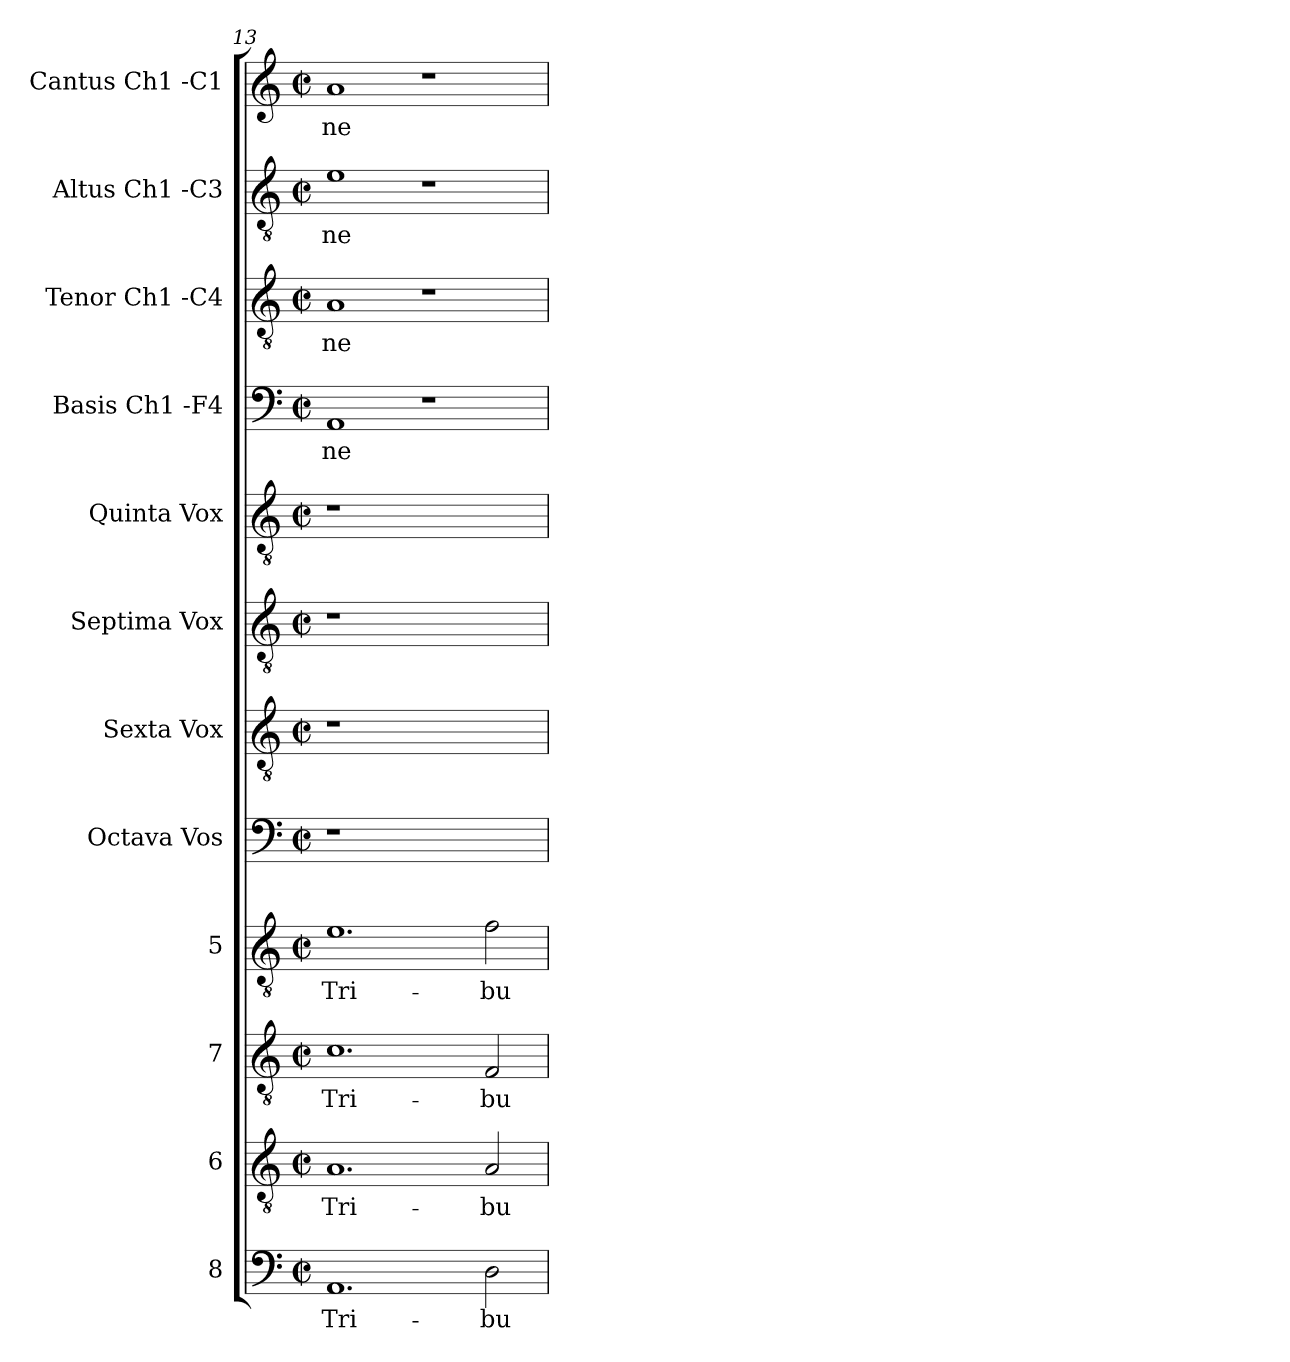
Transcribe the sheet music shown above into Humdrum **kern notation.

**kern	**text	**kern	**text	**kern	**text	**kern	**text	**kern	**kern	**kern	**kern	**kern	**text	**kern	**text	**kern	**text	**kern	**text
*part12	*part12	*part11	*part11	*part10	*part10	*part9	*part9	*part8	*part7	*part6	*part5	*part4	*part4	*part3	*part3	*part2	*part2	*part1	*part1
*staff12	*staff12	*staff11	*staff11	*staff10	*staff10	*staff9	*staff9	*staff8	*staff7	*staff6	*staff5	*staff4	*staff4	*staff3	*staff3	*staff2	*staff2	*staff1	*staff1
*I"8	*	*I"6	*	*I"7	*	*I"5	*	*I"Octava  Vos	*I"Sexta  Vox	*I"Septima  Vox	*I"Quinta  Vox	*I"Basis  Ch1 -F4	*	*I"Tenor  Ch1 -C4	*	*I"Altus  Ch1 -C3	*	*I"Cantus  Ch1 -C1	*
*	*	*	*	*	*	*	*	*	*	*	*	*I'B	*	*I'T	*	*I'A	*	*I'C	*
!!LO:PB:g=z
*clefF4	*	*clefGv2	*	*clefGv2	*	*clefGv2	*	*clefF4	*clefGv2	*clefGv2	*clefGv2	*clefF4	*	*clefGv2	*	*clefGv2	*	*clefG2	*
*k[]	*	*k[]	*	*k[]	*	*k[]	*	*k[]	*k[]	*k[]	*k[]	*k[]	*	*k[]	*	*k[]	*	*k[]	*
*C:	*	*C:	*	*C:	*	*C:	*	*C:	*C:	*C:	*C:	*C:	*	*C:	*	*C:	*	*C:	*
*M2/2	*	*M2/2	*	*M2/2	*	*M2/2	*	*M2/2	*M2/2	*M2/2	*M2/2	*M2/2	*	*M2/2	*	*M2/2	*	*M2/2	*
*met(c|)	*	*met(c|)	*	*met(c|)	*	*met(c|)	*	*met(c|)	*met(c|)	*met(c|)	*met(c|)	*met(c|)	*	*met(c|)	*	*met(c|)	*	*met(c|)	*
=13	=13	=13	=13	=13	=13	=13	=13	=13	=13	=13	=13	=13	=13	=13	=13	=13	=13	=13	=13
!	!LO:LY:b:cj	!	!LO:LY:b:cj	!	!LO:LY:b:cj	!	!LO:LY:b:cj	!	!	!	!	!	!LO:LY:b:cj	!	!LO:LY:b:cj	!	!LO:LY:b:cj	!	!LO:LY:b:cj
1.AA	Tri-	1.A	Tri-	1.c	Tri-	1.e	Tri-	1r	1r	1r	1r	1AA	-ne	1A	-ne	1e	-ne	1a	-ne
.	.	.	.	.	.	.	.	1ryy	1ryy	1ryy	1ryy	1r	.	1r	.	1r	.	1r	.
!	!LO:LY:b:cj	!	!LO:LY:b:cj	!	!LO:LY:b:cj	!	!LO:LY:b:cj	!	!	!	!	!	!	!	!	!	!	!	!
2D\	-bu-	2A/	-bu-	2F/	-bu-	2f\	-bu-	.	.	.	.	.	.	.	.	.	.	.	.
=	=	=	=	=	=	=	=	=	=	=	=	=	=	=	=	=	=	=	=
*-	*-	*-	*-	*-	*-	*-	*-	*-	*-	*-	*-	*-	*-	*-	*-	*-	*-	*-	*-
